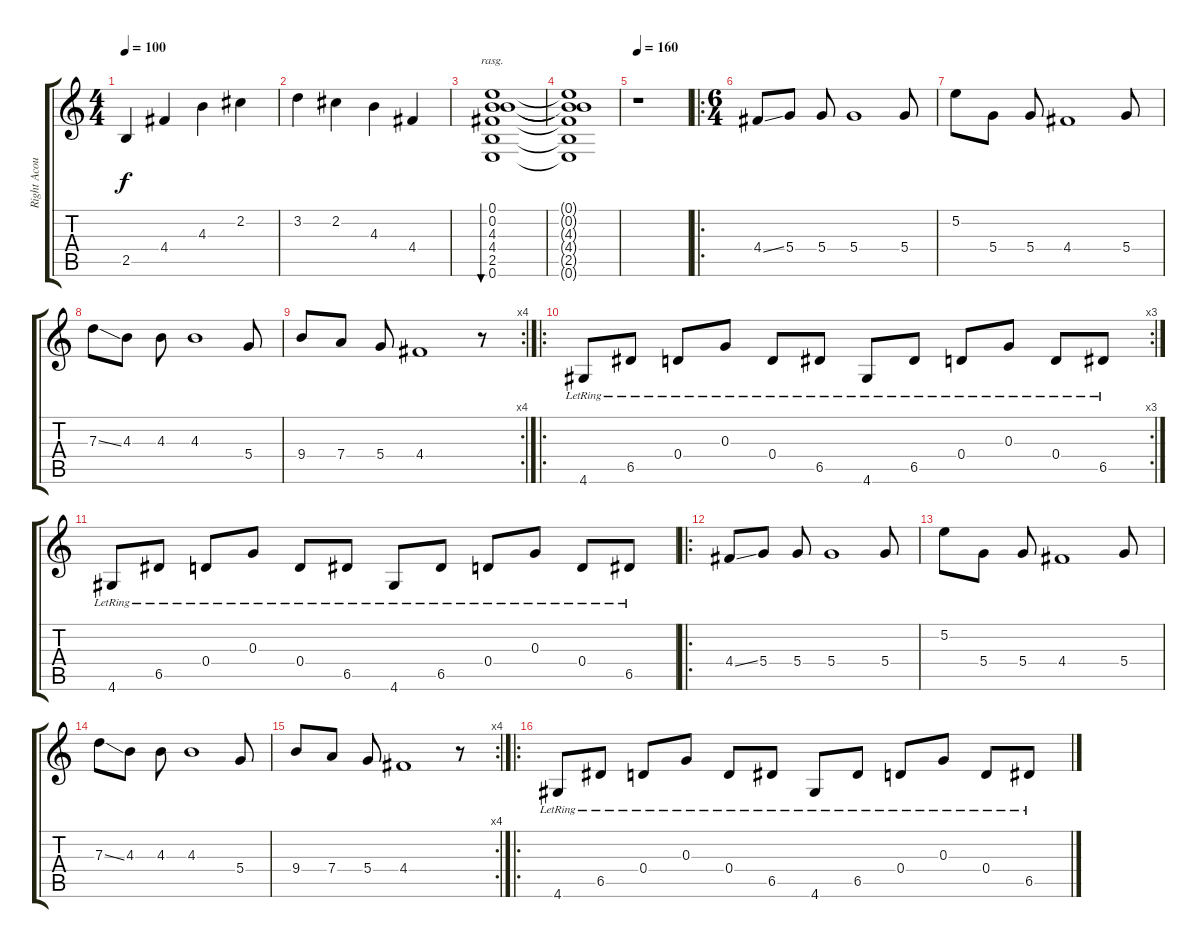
\track ("Right Acoustic" "Right Acou") {instrument acousticguitarsteel}
\staff {score tabs}
\tuning (E4 B3 G3 D3 A2 E2) {hide}
\ts (4 4)
\tempo 100
\clef g2
\ks c
2.5.4{dy f} 4.4.4 4.3.4 2.2.4 |
3.2.4 2.2.4 4.3.4 4.4.4 |
(0.1 0.2 4.3 4.4 2.5 0.6).1{bu 480 rasg ii} |
(0.1{t} 0.2{t} 4.3{t} 4.4{t} 2.5{t} 0.6{t}).1 |
\tempo 160
r.1{volume 14 balance 8} |
\ro
\ts (6 4)
4.4{ss}.8 5.4.8 5.4.8 5.4.1 5.4.8 |
5.2.8 5.4.8 5.4.8 4.4.1 5.4.8 |
7.3{ss}.8 4.3.8 4.3.8 4.3.1 5.4.8 |
\rc 4
9.4.8 7.4.8 5.4.8 4.4.1 r.8 |
\ro
\rc 3
4.6{lr}.8{balance 16} 6.5{lr}.8 0.4{lr}.8 0.3{lr}.8 0.4{lr}.8 6.5{lr}.8 4.6{lr}.8 6.5{lr}.8 0.4{lr}.8 0.3{lr}.8 0.4{lr}.8 6.5{lr}.8 |
4.6{lr}.8{balance 16} 6.5{lr}.8 0.4{lr}.8 0.3{lr}.8 0.4{lr}.8 6.5{lr}.8 4.6{lr}.8 6.5{lr}.8 0.4{lr}.8 0.3{lr}.8 0.4{lr}.8 6.5{lr}.8 |
\ro
4.4{ss}.8{balance 8} 5.4.8 5.4.8 5.4.1 5.4.8 |
5.2.8 5.4.8 5.4.8 4.4.1 5.4.8 |
7.3{ss}.8 4.3.8 4.3.8 4.3.1 5.4.8 |
\rc 4
9.4.8 7.4.8 5.4.8 4.4.1 r.8 |
\ro
4.6{lr}.8{balance 16} 6.5{lr}.8 0.4{lr}.8 0.3{lr}.8 0.4{lr}.8 6.5{lr}.8 4.6{lr}.8 6.5{lr}.8 0.4{lr}.8 0.3{lr}.8 0.4{lr}.8 6.5{lr}.8
